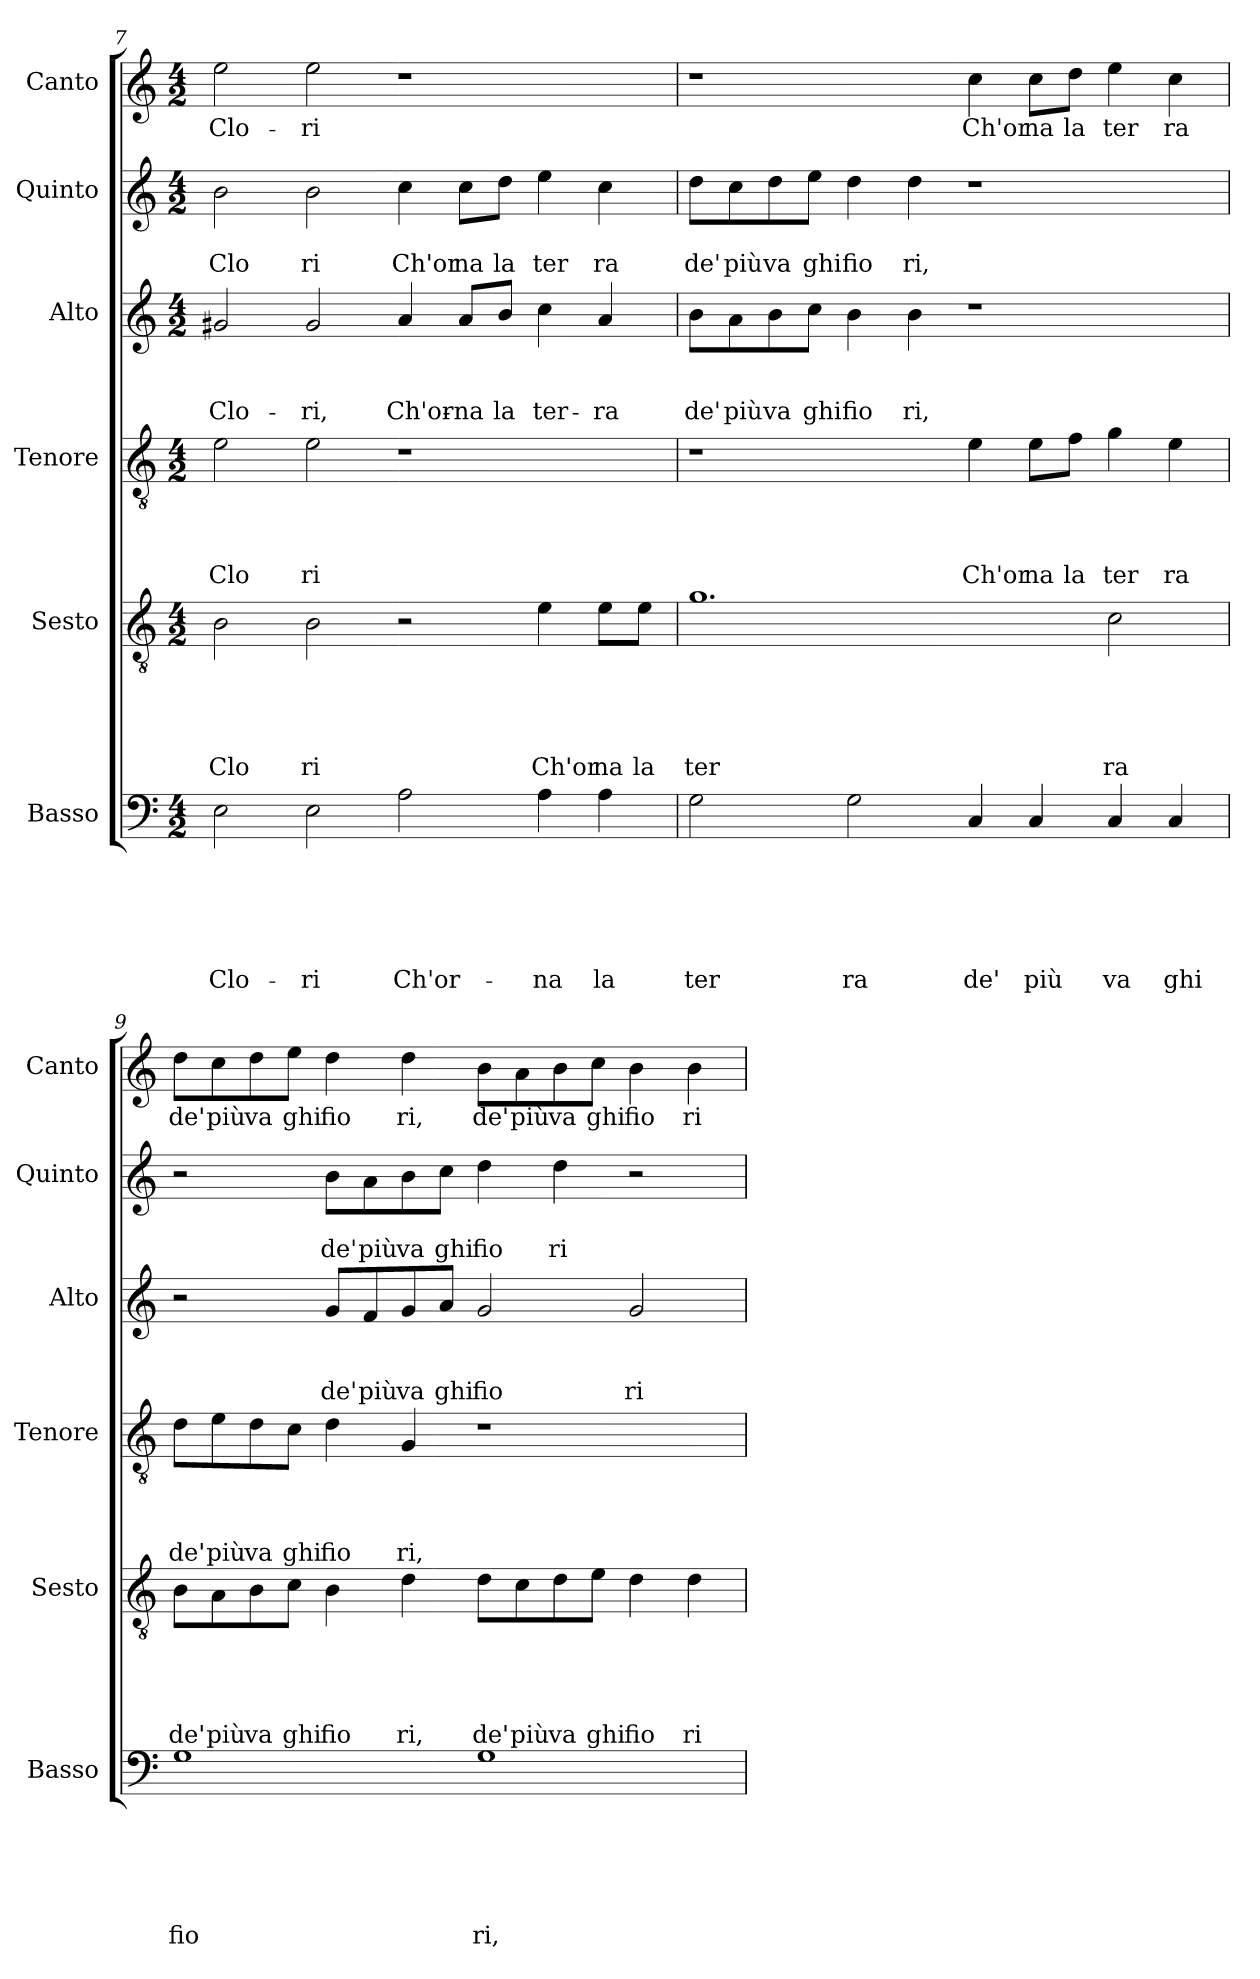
**kern	**text	**text	**text	**text	**text	**text	**kern	**text	**text	**text	**text	**text	**kern	**text	**text	**text	**text	**kern	**text	**text	**text	**kern	**text	**text	**kern	**text
*part6	*part6	*part6	*part6	*part6	*part6	*part6	*part5	*part5	*part5	*part5	*part5	*part5	*part4	*part4	*part4	*part4	*part4	*part3	*part3	*part3	*part3	*part2	*part2	*part2	*part1	*part1
*staff6	*staff6	*staff6	*staff6	*staff6	*staff6	*staff6	*staff5	*staff5	*staff5	*staff5	*staff5	*staff5	*staff4	*staff4	*staff4	*staff4	*staff4	*staff3	*staff3	*staff3	*staff3	*staff2	*staff2	*staff2	*staff1	*staff1
*I"Basso	*	*	*	*	*	*	*I"Sesto	*	*	*	*	*	*I"Tenore	*	*	*	*	*I"Alto	*	*	*	*I"Quinto	*	*	*I"Canto	*
*I'Basso	*	*	*	*	*	*	*I'Sesto	*	*	*	*	*	*I'Tenore	*	*	*	*	*I'Alto	*	*	*	*I'Quinto	*	*	*I'Canto	*
*clefF4	*	*	*	*	*	*	*clefGv2	*	*	*	*	*	*clefGv2	*	*	*	*	*clefG2	*	*	*	*clefG2	*	*	*clefG2	*
*k[]	*	*	*	*	*	*	*k[]	*	*	*	*	*	*k[]	*	*	*	*	*k[]	*	*	*	*k[]	*	*	*k[]	*
*C:	*	*	*	*	*	*	*C:	*	*	*	*	*	*C:	*	*	*	*	*C:	*	*	*	*C:	*	*	*C:	*
*M4/2	*	*	*	*	*	*	*M4/2	*	*	*	*	*	*M4/2	*	*	*	*	*M4/2	*	*	*	*M4/2	*	*	*M4/2	*
=7	=7	=7	=7	=7	=7	=7	=7	=7	=7	=7	=7	=7	=7	=7	=7	=7	=7	=7	=7	=7	=7	=7	=7	=7	=7	=7
!	!	!	!	!	!	!LO:LY:b	!	!	!	!	!	!LO:LY:b	!	!	!	!	!LO:LY:b	!	!	!	!LO:LY:b	!	!	!LO:LY:b	!	!LO:LY:b
2E\	.	.	.	.	.	Clo-	2B\	.	.	.	.	Clo	2e\	.	.	.	Clo	2g#X/	.	.	Clo-	2b\	.	Clo	2ee\	Clo-
!	!	!	!	!	!	!LO:LY:b	!	!	!	!	!	!LO:LY:b	!	!	!	!	!LO:LY:b	!	!	!	!LO:LY:b	!	!	!LO:LY:b	!	!LO:LY:b
2E\	.	.	.	.	.	-ri	2B\	.	.	.	.	ri	2e\	.	.	.	ri	2g#/	.	.	-ri,	2b\	.	ri	2ee\	-ri
!	!	!	!	!	!	!LO:LY:b	!	!	!	!	!	!	!	!	!	!	!	!	!	!	!LO:LY:b	!	!	!LO:LY:b	!	!
2A\	.	.	.	.	.	Ch'or-	2r	.	.	.	.	.	1r	.	.	.	.	4a/	.	.	Ch'or-	4cc\	.	Ch'or	1r	.
!	!	!	!	!	!	!	!	!	!	!	!	!	!	!	!	!	!	!	!	!	!LO:LY:b	!	!	!LO:LY:b	!	!
.	.	.	.	.	.	.	.	.	.	.	.	.	.	.	.	.	.	8a/L	.	.	-na	8cc\L	.	na	.	.
!	!	!	!	!	!	!	!	!	!	!	!	!	!	!	!	!	!	!	!	!	!LO:LY:b	!	!	!LO:LY:b	!	!
.	.	.	.	.	.	.	.	.	.	.	.	.	.	.	.	.	.	8b/J	.	.	la	8dd\J	.	la	.	.
!	!	!	!	!	!	!LO:LY:b	!	!	!	!	!	!LO:LY:b	!	!	!	!	!	!	!	!	!LO:LY:b	!	!	!LO:LY:b	!	!
4A\	.	.	.	.	.	-na	4e\	.	.	.	.	Ch'or	.	.	.	.	.	4cc\	.	.	ter-	4ee\	.	ter	.	.
!	!	!	!	!	!	!LO:LY:b	!	!	!	!	!	!LO:LY:b	!	!	!	!	!	!	!	!	!LO:LY:b	!	!	!LO:LY:b	!	!
4A\	.	.	.	.	.	la	8e\L	.	.	.	.	na	.	.	.	.	.	4a/	.	.	-ra	4cc\	.	ra	.	.
!	!	!	!	!	!	!	!	!	!	!	!	!LO:LY:b	!	!	!	!	!	!	!	!	!	!	!	!	!	!
.	.	.	.	.	.	.	8e\J	.	.	.	.	la	.	.	.	.	.	.	.	.	.	.	.	.	.	.
!!LO:LB:g=z
=8	=8	=8	=8	=8	=8	=8	=8	=8	=8	=8	=8	=8	=8	=8	=8	=8	=8	=8	=8	=8	=8	=8	=8	=8	=8	=8
!	!	!	!	!	!	!LO:LY:b	!	!	!	!	!	!LO:LY:b	!	!	!	!	!	!	!	!	!LO:LY:b	!	!	!LO:LY:b	!	!
2G\	.	.	.	.	.	ter	1.g	.	.	.	.	ter	1r	.	.	.	.	8b\L	.	.	de'	8dd\L	.	de'	1r	.
!	!	!	!	!	!	!	!	!	!	!	!	!	!	!	!	!	!	!	!	!	!LO:LY:b	!	!	!LO:LY:b	!	!
.	.	.	.	.	.	.	.	.	.	.	.	.	.	.	.	.	.	8a\	.	.	più	8cc\	.	più	.	.
!	!	!	!	!	!	!	!	!	!	!	!	!	!	!	!	!	!	!	!	!	!LO:LY:b	!	!	!LO:LY:b	!	!
.	.	.	.	.	.	.	.	.	.	.	.	.	.	.	.	.	.	8b\	.	.	va	8dd\	.	va	.	.
!	!	!	!	!	!	!	!	!	!	!	!	!	!	!	!	!	!	!	!	!	!LO:LY:b	!	!	!LO:LY:b	!	!
.	.	.	.	.	.	.	.	.	.	.	.	.	.	.	.	.	.	8cc\J	.	.	ghi	8ee\J	.	ghi	.	.
!	!	!	!	!	!	!LO:LY:b	!	!	!	!	!	!	!	!	!	!	!	!	!	!	!LO:LY:b	!	!	!LO:LY:b	!	!
2G\	.	.	.	.	.	ra	.	.	.	.	.	.	.	.	.	.	.	4b\	.	.	fio	4dd\	.	fio	.	.
!	!	!	!	!	!	!	!	!	!	!	!	!	!	!	!	!	!	!	!	!	!LO:LY:b	!	!	!LO:LY:b	!	!
.	.	.	.	.	.	.	.	.	.	.	.	.	.	.	.	.	.	4b\	.	.	ri,	4dd\	.	ri,	.	.
!	!	!	!	!	!	!LO:LY:b	!	!	!	!	!	!	!	!	!	!	!LO:LY:b	!	!	!	!	!	!	!	!	!LO:LY:b
4C/	.	.	.	.	.	de'	.	.	.	.	.	.	4e\	.	.	.	Ch'or	1r	.	.	.	1r	.	.	4cc\	Ch'or
!	!	!	!	!	!	!LO:LY:b	!	!	!	!	!	!	!	!	!	!	!LO:LY:b	!	!	!	!	!	!	!	!	!LO:LY:b
4C/	.	.	.	.	.	più	.	.	.	.	.	.	8e\L	.	.	.	na	.	.	.	.	.	.	.	8cc\L	na
!	!	!	!	!	!	!	!	!	!	!	!	!	!	!	!	!	!LO:LY:b	!	!	!	!	!	!	!	!	!LO:LY:b
.	.	.	.	.	.	.	.	.	.	.	.	.	8f\J	.	.	.	la	.	.	.	.	.	.	.	8dd\J	la
!	!	!	!	!	!	!LO:LY:b	!	!	!	!	!	!LO:LY:b	!	!	!	!	!LO:LY:b	!	!	!	!	!	!	!	!	!LO:LY:b
4C/	.	.	.	.	.	va	2c\	.	.	.	.	ra	4g\	.	.	.	ter	.	.	.	.	.	.	.	4ee\	ter
!	!	!	!	!	!	!LO:LY:b	!	!	!	!	!	!	!	!	!	!	!LO:LY:b	!	!	!	!	!	!	!	!	!LO:LY:b
4C/	.	.	.	.	.	ghi	.	.	.	.	.	.	4e\	.	.	.	ra	.	.	.	.	.	.	.	4cc\	ra
=9	=9	=9	=9	=9	=9	=9	=9	=9	=9	=9	=9	=9	=9	=9	=9	=9	=9	=9	=9	=9	=9	=9	=9	=9	=9	=9
!	!	!	!	!	!	!LO:LY:b	!	!	!	!	!	!LO:LY:b	!	!	!	!	!LO:LY:b	!	!	!	!	!	!	!	!	!LO:LY:b
1G	.	.	.	.	.	fio	8B\L	.	.	.	.	de'	8d\L	.	.	.	de'	2r	.	.	.	2r	.	.	8dd\L	de'
!	!	!	!	!	!	!	!	!	!	!	!	!LO:LY:b	!	!	!	!	!LO:LY:b	!	!	!	!	!	!	!	!	!LO:LY:b
.	.	.	.	.	.	.	8A\	.	.	.	.	più	8e\	.	.	.	più	.	.	.	.	.	.	.	8cc\	più
!	!	!	!	!	!	!	!	!	!	!	!	!LO:LY:b	!	!	!	!	!LO:LY:b	!	!	!	!	!	!	!	!	!LO:LY:b
.	.	.	.	.	.	.	8B\	.	.	.	.	va	8d\	.	.	.	va	.	.	.	.	.	.	.	8dd\	va
!	!	!	!	!	!	!	!	!	!	!	!	!LO:LY:b	!	!	!	!	!LO:LY:b	!	!	!	!	!	!	!	!	!LO:LY:b
.	.	.	.	.	.	.	8c\J	.	.	.	.	ghi	8c\J	.	.	.	ghi	.	.	.	.	.	.	.	8ee\J	ghi
!	!	!	!	!	!	!	!	!	!	!	!	!LO:LY:b	!	!	!	!	!LO:LY:b	!	!	!	!LO:LY:b	!	!	!LO:LY:b	!	!LO:LY:b
.	.	.	.	.	.	.	4B\	.	.	.	.	fio	4d\	.	.	.	fio	8g/L	.	.	de'	8b\L	.	de'	4dd\	fio
!	!	!	!	!	!	!	!	!	!	!	!	!	!	!	!	!	!	!	!	!	!LO:LY:b	!	!	!LO:LY:b	!	!
.	.	.	.	.	.	.	.	.	.	.	.	.	.	.	.	.	.	8f/	.	.	più	8a\	.	più	.	.
!	!	!	!	!	!	!	!	!	!	!	!	!LO:LY:b	!	!	!	!	!LO:LY:b	!	!	!	!LO:LY:b	!	!	!LO:LY:b	!	!LO:LY:b
.	.	.	.	.	.	.	4d\	.	.	.	.	ri,	4G/	.	.	.	ri,	8g/	.	.	va	8b\	.	va	4dd\	ri,
!	!	!	!	!	!	!	!	!	!	!	!	!	!	!	!	!	!	!	!	!	!LO:LY:b	!	!	!LO:LY:b	!	!
.	.	.	.	.	.	.	.	.	.	.	.	.	.	.	.	.	.	8a/J	.	.	ghi	8cc\J	.	ghi	.	.
!	!	!	!	!	!	!LO:LY:b	!	!	!	!	!	!LO:LY:b	!	!	!	!	!	!	!	!	!LO:LY:b	!	!	!LO:LY:b	!	!LO:LY:b
1G	.	.	.	.	.	ri,	8d\L	.	.	.	.	de'	1r	.	.	.	.	2g/	.	.	fio	4dd\	.	fio	8b\L	de'
!	!	!	!	!	!	!	!	!	!	!	!	!LO:LY:b	!	!	!	!	!	!	!	!	!	!	!	!	!	!LO:LY:b
.	.	.	.	.	.	.	8c\	.	.	.	.	più	.	.	.	.	.	.	.	.	.	.	.	.	8a\	più
!	!	!	!	!	!	!	!	!	!	!	!	!LO:LY:b	!	!	!	!	!	!	!	!	!	!	!	!LO:LY:b	!	!LO:LY:b
.	.	.	.	.	.	.	8d\	.	.	.	.	va	.	.	.	.	.	.	.	.	.	4dd\	.	ri	8b\	va
!	!	!	!	!	!	!	!	!	!	!	!	!LO:LY:b	!	!	!	!	!	!	!	!	!	!	!	!	!	!LO:LY:b
.	.	.	.	.	.	.	8e\J	.	.	.	.	ghi	.	.	.	.	.	.	.	.	.	.	.	.	8cc\J	ghi
!	!	!	!	!	!	!	!	!	!	!	!	!LO:LY:b	!	!	!	!	!	!	!	!	!LO:LY:b	!	!	!	!	!LO:LY:b
.	.	.	.	.	.	.	4d\	.	.	.	.	fio	.	.	.	.	.	2g/	.	.	ri	2r	.	.	4b\	fio
!	!	!	!	!	!	!	!	!	!	!	!	!LO:LY:b	!	!	!	!	!	!	!	!	!	!	!	!	!	!LO:LY:b
.	.	.	.	.	.	.	4d\	.	.	.	.	ri	.	.	.	.	.	.	.	.	.	.	.	.	4b\	ri
=	=	=	=	=	=	=	=	=	=	=	=	=	=	=	=	=	=	=	=	=	=	=	=	=	=	=
*-	*-	*-	*-	*-	*-	*-	*-	*-	*-	*-	*-	*-	*-	*-	*-	*-	*-	*-	*-	*-	*-	*-	*-	*-	*-	*-
